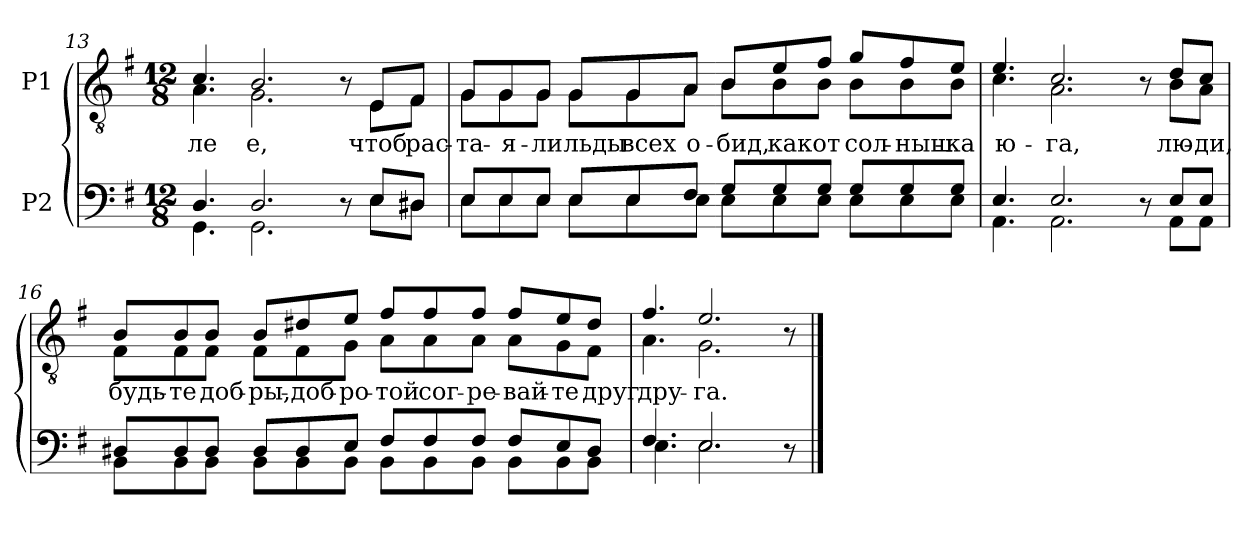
**kern	**kern	**text
*part2	*part1	*part1
*staff2	*staff1	*staff1
*I"P2	*I"P1	*
*clefF4	*clefGv2	*
*	*ITrd7c12	*
*k[f#]	*k[f#]	*
*e:	*e:	*
*M12/8	*M12/8	*
=13	=13	=13
*^	*	*
!	!	!	!LO:LY:b:color=#000000
*	*	*^	*
4.Di/	4.GGi\	4.Ci/	4.AAi\	ле
!	!	!	!	!LO:LY:b:color=#000000
2.Di/	2.GGi\	2.BBi/	2.GGi\	е,
8r	8ryy	8r	8ryy	.
!	!	!	!	!LO:LY:b:color=#000000
8Ei/L	8Ei\L	8EEi/L	8EEi\L	чтоб
!	!	!	!	!LO:LY:b:color=#000000
8D#Xi/J	8D#i\J	8FF#i/J	8FF#i\J	рас-
!!LO:LB:g=z	!!
=14	=14	=14	=14	=14
!	!	!	!	!LO:LY:b:color=#000000
8Ei/L	8Ei\L	8GGi/L	8GGi\L	-та-
!	!	!	!	!LO:LY:b:color=#000000
8Ei/	8Ei\	8GGi/	8GGi\	-я-
!	!	!	!	!LO:LY:b:color=#000000
8Ei/J	8Ei\J	8GGi/J	8GGi\J	-ли
!	!	!	!	!LO:LY:b:color=#000000
8Ei/L	8Ei\L	8GGi/L	8GGi\L	льды
!	!	!	!	!LO:LY:b:color=#000000
8Ei/	8Ei\	8GGi/	8GGi\	всех
!	!	!	!	!LO:LY:b:color=#000000
8F#i/J	8Ei\J	8AAi/J	8AAi\J	о-
!	!	!	!	!LO:LY:b:color=#000000
8Gi/L	8Ei\L	8BBi/L	8BBi\L	-бид,
!	!	!	!	!LO:LY:b:color=#000000
8Gi/	8Ei\	8Ei/	8BBi\	как
!	!	!	!	!LO:LY:b:color=#000000
8Gi/J	8Ei\J	8F#i/J	8BBi\J	от
!	!	!	!	!LO:LY:b:color=#000000
8Gi/L	8Ei\L	8Gi/L	8BBi\L	сол-
!	!	!	!	!LO:LY:b:color=#000000
8Gi/	8Ei\	8F#i/	8BBi\	-ныш-
!	!	!	!	!LO:LY:b:color=#000000
8Gi/J	8Ei\J	8Ei/J	8BBi\J	-ка
=15	=15	=15	=15	=15
!	!	!	!	!LO:LY:b:color=#000000
4.Ei/	4.AAi\	4.Ei/	4.Ci\	ю-
!	!	!	!	!LO:LY:b:color=#000000
2.Ei/	2.AAi\	2.Ci/	2.AAi\	-га,
8r	8ryy	8r	8ryy	.
!	!	!	!	!LO:LY:b:color=#000000
8Ei/L	8AAi\L	8Di/L	8BBi\L	лю-
!	!	!	!	!LO:LY:b:color=#000000
8Ei/J	8AAi\J	8Ci/J	8AAi\J	-ди,
!!LO:LB:g=z	!!
=16	=16	=16	=16	=16
!	!	!	!	!LO:LY:b:color=#000000
8D#Xi/L	8BBi\L	8BBi/L	8FF#i\L	будь-
!	!	!	!	!LO:LY:b:color=#000000
8D#i/	8BBi\	8BBi/	8FF#i\	-те
!	!	!	!	!LO:LY:b:color=#000000
8D#i/J	8BBi\J	8BBi/J	8FF#i\J	доб-
!	!	!	!	!LO:LY:b:color=#000000
8D#i/L	8BBi\L	8BBi/L	8FF#i\L	-ры,-
!	!	!	!	!LO:LY:b:color=#000000
8D#i/	8BBi\	8D#Xi/	8FF#i\	-доб-
!	!	!	!	!LO:LY:b:color=#000000
8Ei/J	8BBi\J	8Ei/J	8GGi\J	-ро-
!	!	!	!	!LO:LY:b:color=#000000
8F#i/L	8BBi\L	8F#i/L	8AAi\L	-той
!	!	!	!	!LO:LY:b:color=#000000
8F#i/	8BBi\	8F#i/	8AAi\	сог-
!	!	!	!	!LO:LY:b:color=#000000
8F#i/J	8BBi\J	8F#i/J	8AAi\J	-ре-
!	!	!	!	!LO:LY:b:color=#000000
8F#i/L	8BBi\L	8F#i/L	8AAi\L	-вай-
!	!	!	!	!LO:LY:b:color=#000000
8Ei/	8BBi\	8Ei/	8GGi\	-те
!	!	!	!	!LO:LY:b:color=#000000
8D#i/J	8BBi\J	8D#i/J	8FF#i\J	друг
=17	=17	=17	=17	=17
!	!	!	!	!LO:LY:b:color=#000000
4.F#i/	4.Ei\	4.F#i/	4.AAi\	дру-
!	!	!	!	!LO:LY:b:color=#000000
2.Ei/	2.Ei\	2.Ei/	2.GGi\	-га.
8r	8ryy	8r	8ryy	.
*v	*v	*	*	*
*	*v	*v	*
==	==	==
*-	*-	*-
